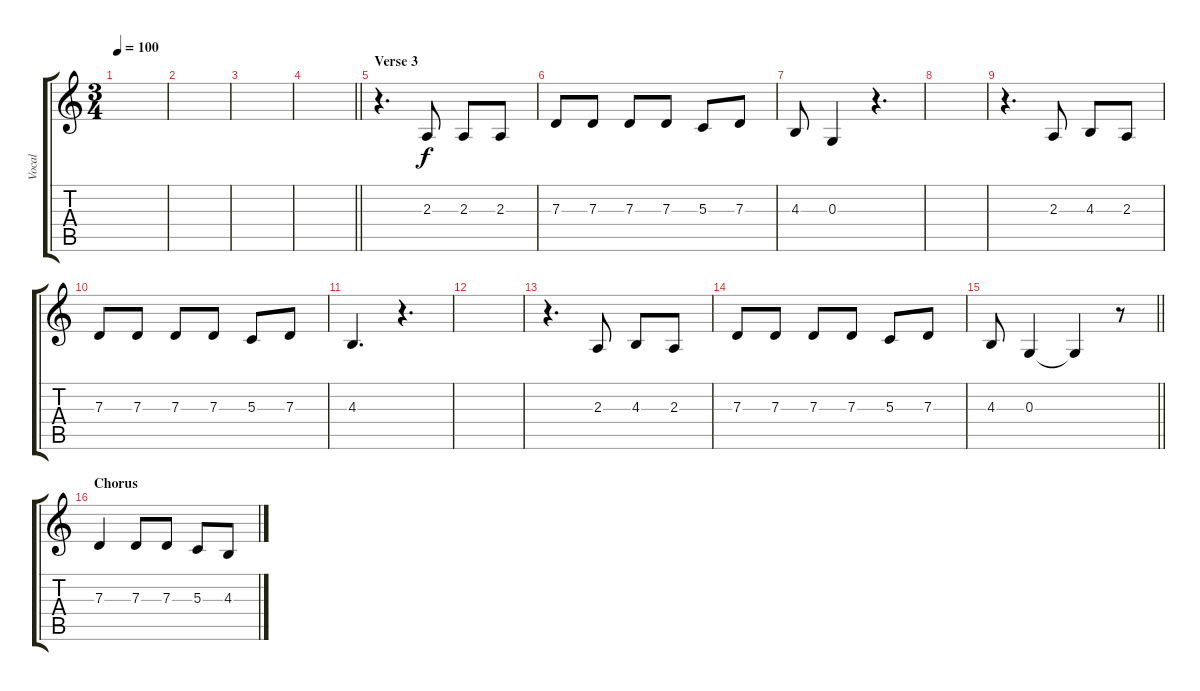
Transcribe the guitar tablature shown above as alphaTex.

\track ("Vocal" "Vocal") {instrument flute}
\staff {score tabs}
\tuning (E4 B3 G3 D3 A2 E2) {hide}
\ts (3 4)
\tempo 100
\clef g2
\ks c
|
|
|
\barLineRight lightlight
|
\section ("" "Verse 3")
r.4{d} 2.3.8 2.3.8 2.3.8 |
7.3.8 7.3.8 7.3.8 7.3.8 5.3.8 7.3.8 |
4.3.8 0.3.4 r.4{d} |
|
r.4{d} 2.3.8 4.3.8 2.3.8 |
7.3.8 7.3.8 7.3.8 7.3.8 5.3.8 7.3.8 |
4.3.4{d} r.4{d} |
|
r.4{d} 2.3.8 4.3.8 2.3.8 |
7.3.8 7.3.8 7.3.8 7.3.8 5.3.8 7.3.8 |
\barLineRight lightlight
4.3.8 0.3.4 0.3{t}.4 r.8 |
\section ("" "Chorus")
7.3.4 7.3.8 7.3.8 5.3.8 4.3.8
